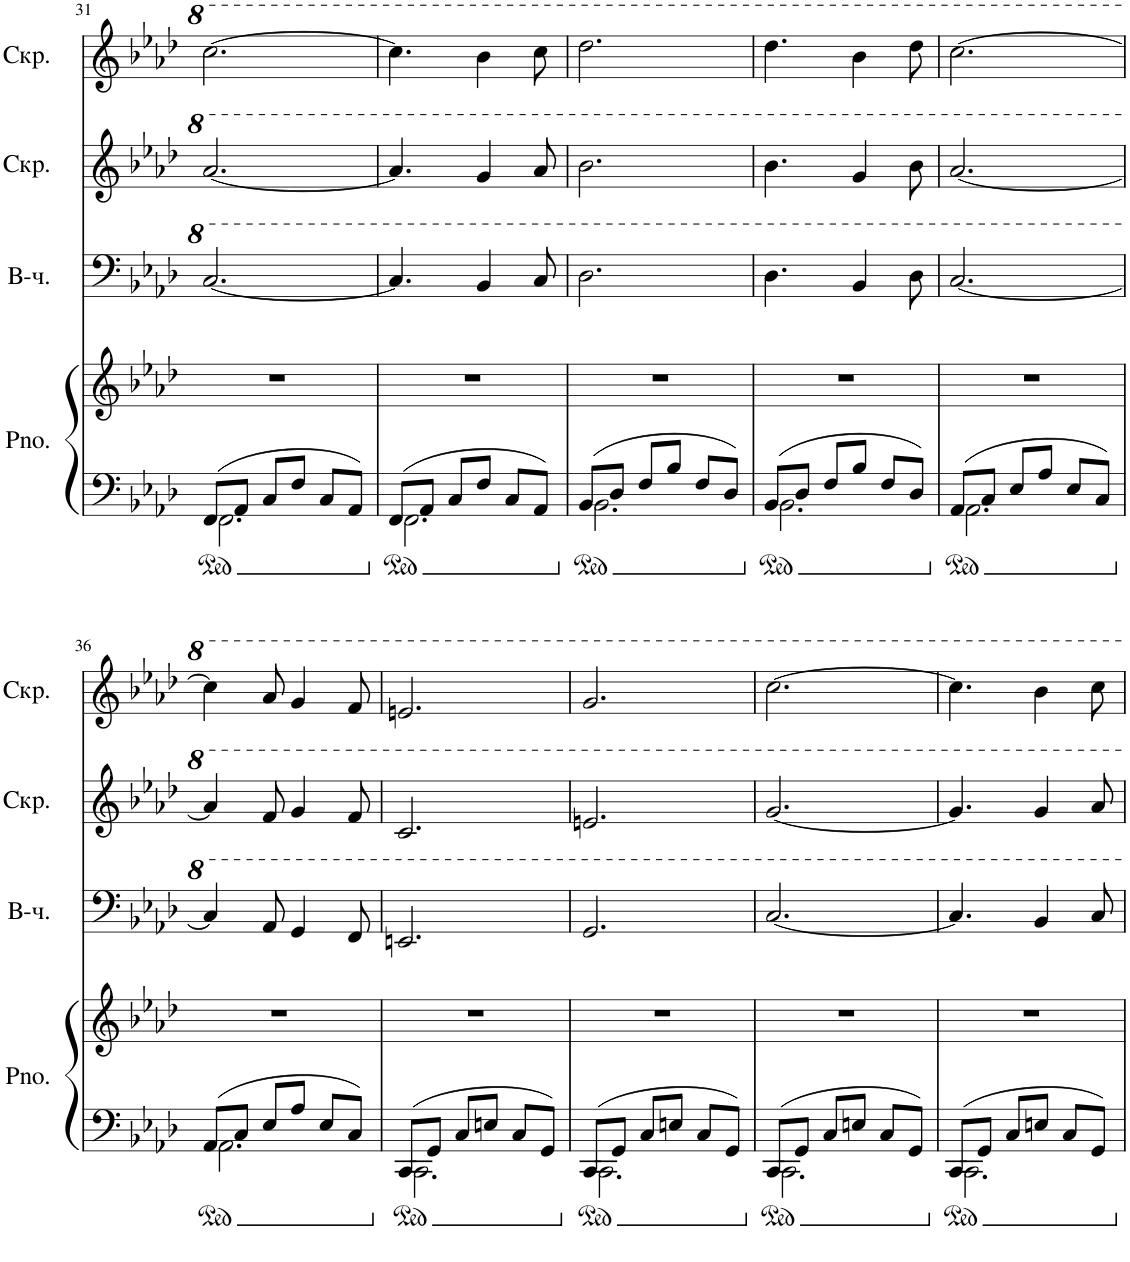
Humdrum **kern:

**kern	**kern	**kern	**kern	**kern
*part4	*part4	*part3	*part2	*part1
*staff5	*staff4	*staff3	*staff2	*staff1
*I"Piano	*	*I"Виолончель	*I"Скрипка	*I"Скрипка
*I'Pno.	*	*	*	*
!!LO:PB:g=z
*clefF4	*clefG2	*clefF4	*clefG2	*clefG2
*k[b-e-a-d-]	*k[b-e-a-d-]	*k[b-e-a-d-]	*k[b-e-a-d-]	*k[b-e-a-d-]
*M3/4	*M3/4	*M3/4	*M3/4	*M3/4
=31	=31	=31	=31	=31
*^	*	*	*	*
8FF/L	2.FF\	2.r	[2.c/	[2.aa-/	[2.ccc\
8AA-/J	.	.	.	.	.
8C/L	.	.	.	.	.
8F/J	.	.	.	.	.
8C/L	.	.	.	.	.
8AA-/J	.	.	.	.	.
=32	=32	=32	=32	=32	=32
8FF/L	2.FF\	2.r	4.c/]	4.aa-/]	4.ccc\]
8AA-/J	.	.	.	.	.
8C/L	.	.	.	.	.
8F/J	.	.	4B-/	4gg/	4bb-\
8C/L	.	.	.	.	.
8AA-/J	.	.	8c/	8aa-/	8ccc\
=33	=33	=33	=33	=33	=33
8BB-/L	2.BB-\	2.r	2.d-\	2.bb-\	2.ddd-\
8D-/J	.	.	.	.	.
8F/L	.	.	.	.	.
8B-/J	.	.	.	.	.
8F/L	.	.	.	.	.
8D-/J	.	.	.	.	.
=34	=34	=34	=34	=34	=34
8BB-/L	2.BB-\	2.r	4.d-\	4.bb-\	4.ddd-\
8D-/J	.	.	.	.	.
8F/L	.	.	.	.	.
8B-/J	.	.	4B-/	4gg/	4bb-\
8F/L	.	.	.	.	.
8D-/J	.	.	8d-\	8bb-\	8ddd-\
=35	=35	=35	=35	=35	=35
8AA-/L	2.AA-\	2.r	[2.c/	[2.aa-/	[2.ccc\
8C/J	.	.	.	.	.
8E-/L	.	.	.	.	.
8A-/J	.	.	.	.	.
8E-/L	.	.	.	.	.
8C/J	.	.	.	.	.
!!LO:LB:g=z
=36	=36	=36	=36	=36	=36
8AA-/L	2.AA-\	2.r	4c/]	4aa-/]	4ccc\]
8C/J	.	.	.	.	.
8E-/L	.	.	8A-/	8ff/	8aa-/
8A-/J	.	.	4G/	4gg/	4gg/
8E-/L	.	.	.	.	.
8C/J	.	.	8F/	8ff/	8ff/
=37	=37	=37	=37	=37	=37
8CC/L	2.CC\	2.r	2.En/	2.cc/	2.een/
8GG/J	.	.	.	.	.
8C/L	.	.	.	.	.
8En/J	.	.	.	.	.
8C/L	.	.	.	.	.
8GG/J	.	.	.	.	.
=38	=38	=38	=38	=38	=38
8CC/L	2.CC\	2.r	2.G/	2.een/	2.gg/
8GG/J	.	.	.	.	.
8C/L	.	.	.	.	.
8En/J	.	.	.	.	.
8C/L	.	.	.	.	.
8GG/J	.	.	.	.	.
=39	=39	=39	=39	=39	=39
8CC/L	2.CC\	2.r	[2.c/	[2.gg/	[2.ccc\
8GG/J	.	.	.	.	.
8C/L	.	.	.	.	.
8En/J	.	.	.	.	.
8C/L	.	.	.	.	.
8GG/J	.	.	.	.	.
=40	=40	=40	=40	=40	=40
8CC/L	2.CC\	2.r	4.c/]	4.gg/]	4.ccc\]
8GG/J	.	.	.	.	.
8C/L	.	.	.	.	.
8En/J	.	.	4B-/	4gg/	4bb-\
8C/L	.	.	.	.	.
8GG/J	.	.	8c/	8aa-/	8ccc\
*v	*v	*	*	*	*
=	=	=	=	=
*-	*-	*-	*-	*-
